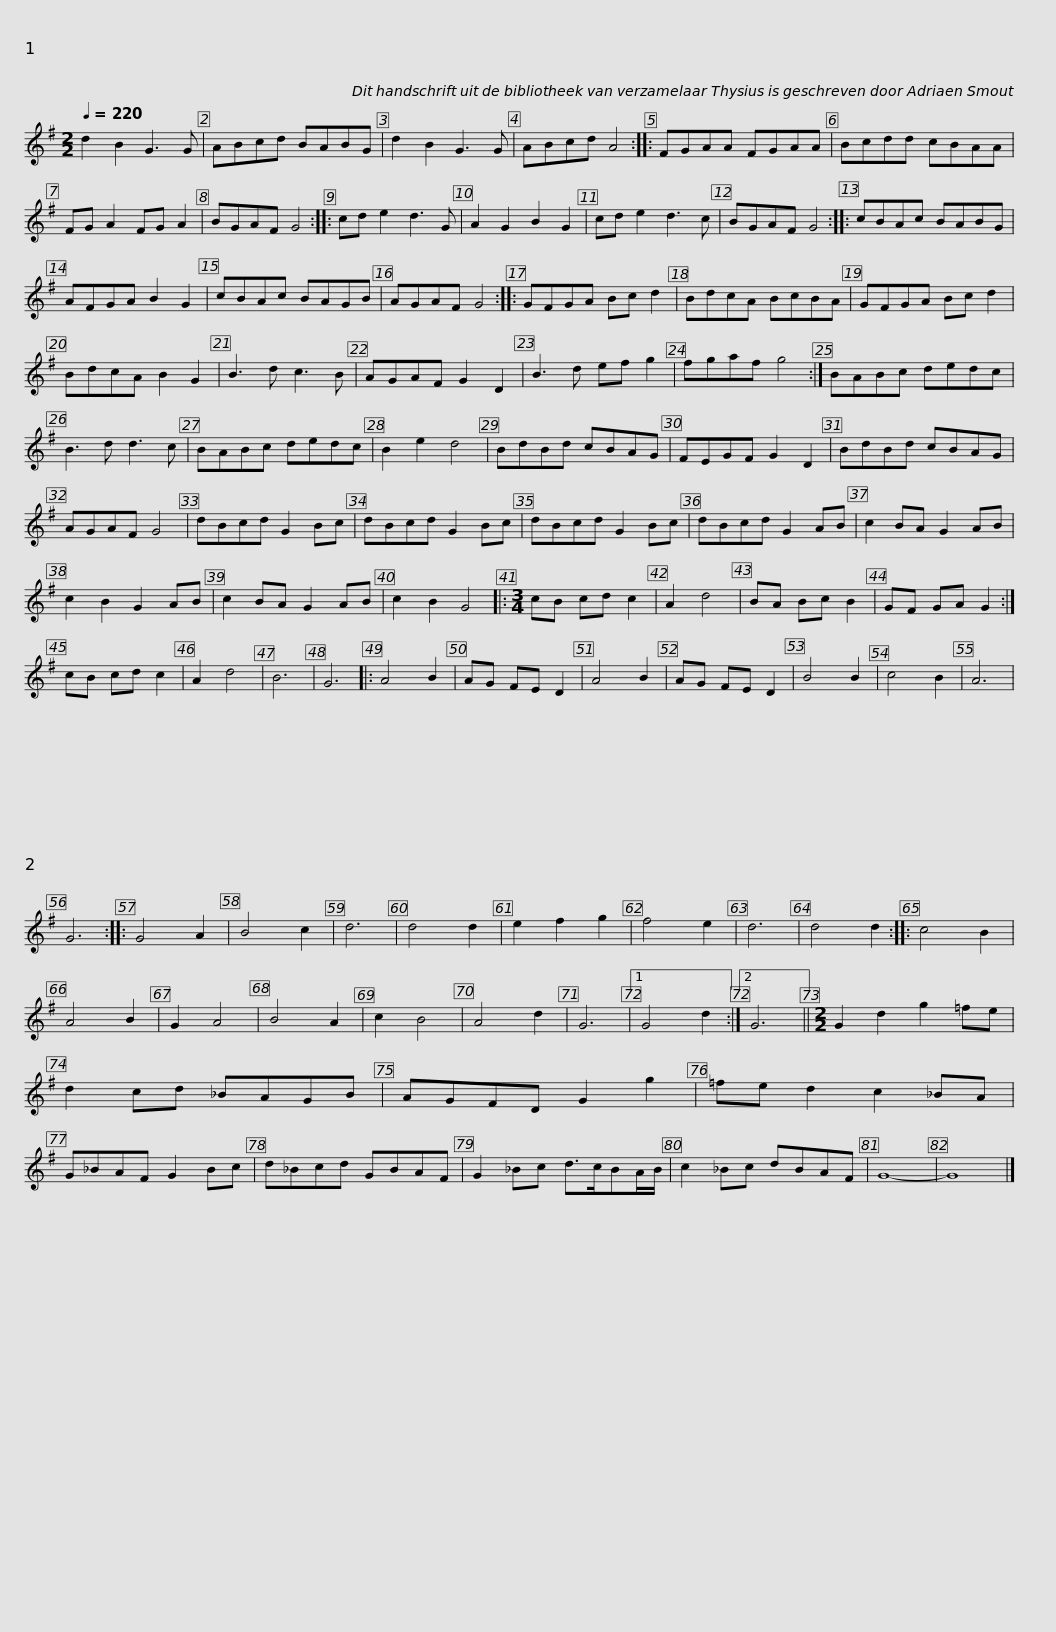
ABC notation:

X:1
L:1/8
Q:1/4=220
M:2/2
I:linebreak $
K:G
U:s=!stemless!
V:1 treble
V:1
 d2 B2 G3 G | ABcd BABG | d2 B2 G3 G | ABcd A4 :: FGAA FGAA | %5
 Bcdd cBAA | FG A2 FG A2 | BGAF G4 ::$ cd e2 d3 G | A2 G2 B2 G2 | %10
 cd e2 d3 c | BGAF G4 :: cBAc BABG | AFGA B2 G2 | cBAc BAGB | %15
 AGAF G4 ::$ GFGA Bc d2 | BdcA BcBA | GFGA Bc d2 | BdcA B2 G2 | %20
 B3 d c3 B | AGAF G2 D2 | B3 d ef g2 | fgaf g4 :|$ BABc dedc | %25
 B3 d d3 c | BABc dedc | B2 e2 d4 | BdBd cBAG | FEGF G2 D2 | %30
 BdBd cBAG | AGAF G4 |$ dBcd G2 Bc | dBcd G2 Bc | dBcd G2 Bc | %35
 dBcd G2 AB | c2 BA G2 AB | c2 B2 G2 AB | c2 BA G2 AB | c2 B2 G4 |:$ %40
[M:3/4] cB cd c2 | A2 d4 | BA Bc B2 | GF GA G2 :| cB cd c2 | %45
 A2 d4 | B6 | G6 |:$ A4 B2 | AG FE D2 | %50
 A4 B2 | AG FE D2 | B4 B2 | c4 B2 | A6 | %55
 G6 ::$ G4 A2 | B4 c2 | d6 | d4 d2 | %60
 e2 f2 g2 | f4 e2 | d6 | d4 d2 ::$ c4 B2 | %65
 A4 B2 | G2 A4 | B4 A2 | c2 B4 | A4 d2 | %70
 G6 |1 G4 d2 :|2 G6 ||$[M:2/2] G2 d2 g2 =fe | d2 cd _BAGB | %75
 AGFD G2 g2 | =fe d2 c2 _BA | G_BAF G2 Bc |$ d_Bcd GBAF | G2 _Bc d>cBA/B/ | %80
 c2 _Bc dBAF | sG8- | sG8 |] %83
